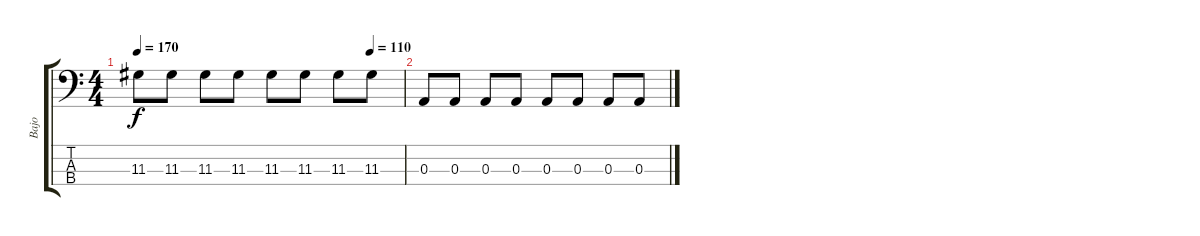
\track ("Bajo" "Bajo") {instrument electricbassfinger}
\staff {score tabs}
\tuning (G2 D2 A1 E1) {hide}
\ts (4 4)
\tempo 170
\tempo (110 0.875)
\clef f4
\ks c
11.3.8{dy f} 11.3.8 11.3.8 11.3.8 11.3.8 11.3.8 11.3.8 11.3.8 |
0.3.8 0.3.8 0.3.8 0.3.8 0.3.8 0.3.8 0.3.8 0.3.8
